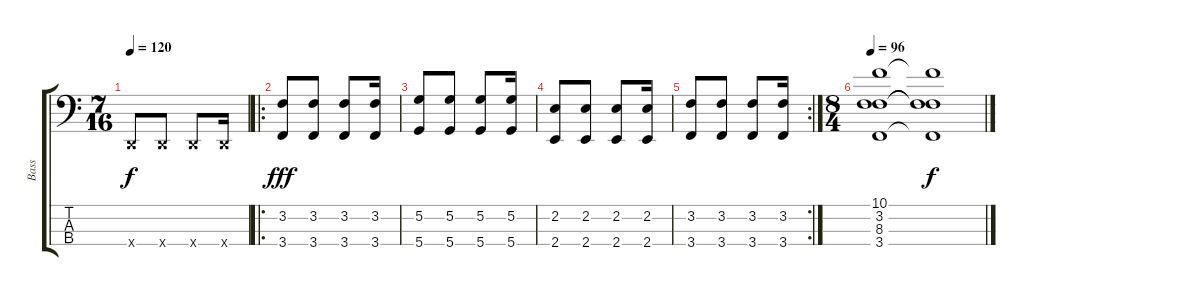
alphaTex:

\track ("Bass" "Bass") {instrument acousticguitarnylon}
\staff {score tabs}
\tuning (G2 D2 A1 D1) {hide}
\ts (7 16)
\tempo 120
\clef f4
\ks c
0.4{x}.8{dy f} 0.4{x}.8 0.4{x}.8 0.4{x}.16 |
\ro
(3.2 3.4).8{dy fff} (3.2 3.4).8 (3.2 3.4).8 (3.2 3.4).16 |
(5.2 5.4).8 (5.2 5.4).8 (5.2 5.4).8 (5.2 5.4).16 |
(2.2 2.4).8 (2.2 2.4).8 (2.2 2.4).8 (2.2 2.4).16 |
\rc 2
(3.2 3.4).8 (3.2 3.4).8 (3.2 3.4).8 (3.2 3.4).16 |
\ts (8 4)
\tempo 96
(10.1 3.2 8.3 3.4).1{volume 0} (10.1{t} 3.2{t} 8.3{t} 3.4{t}).1{dy f}
